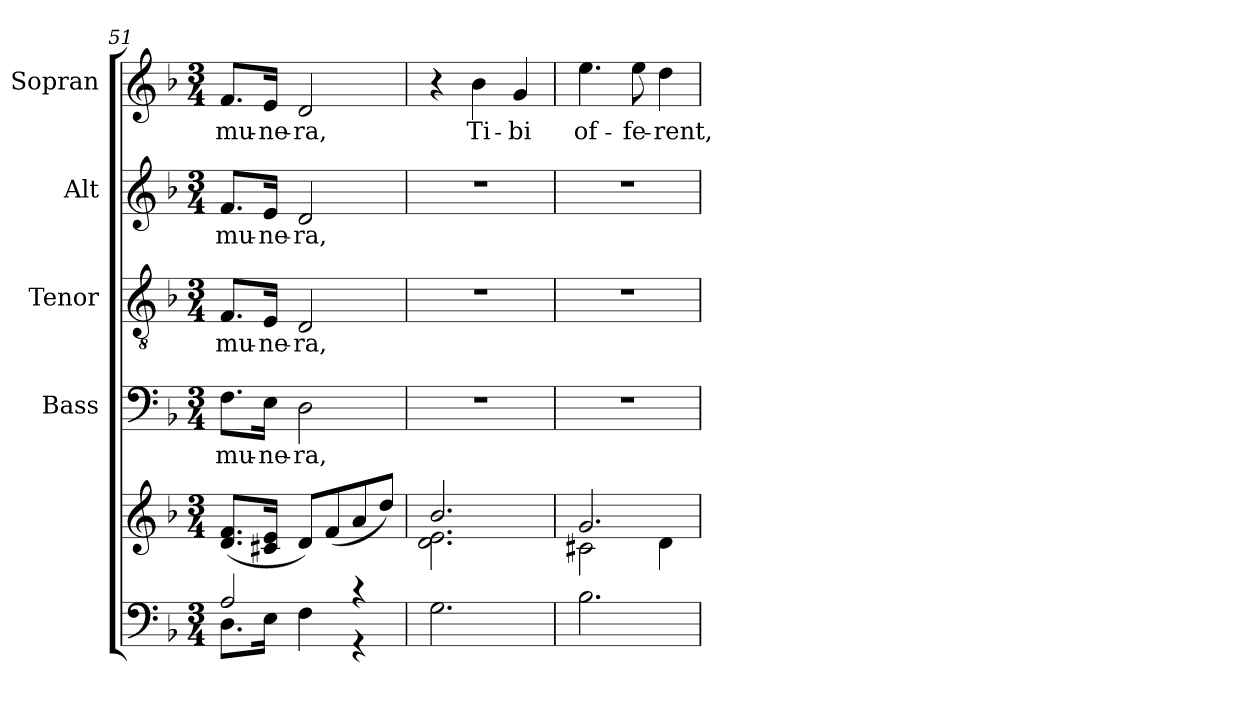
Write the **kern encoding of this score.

**kern	**kern	**kern	**text	**kern	**text	**kern	**text	**kern	**text
*part5	*part5	*part4	*part4	*part3	*part3	*part2	*part2	*part1	*part1
*staff6	*staff5	*staff4	*staff4	*staff3	*staff3	*staff2	*staff2	*staff1	*staff1
*	*	*I"Bass	*	*I"Tenor	*	*I"Alt	*	*I"Sopran	*
*	*	*I'B.	*	*I'T.	*	*I'A.	*	*I'S.	*
*clefF4	*clefG2	*clefF4	*	*clefGv2	*	*clefG2	*	*clefG2	*
*k[b-]	*k[b-]	*k[b-]	*	*k[b-]	*	*k[b-]	*	*k[b-]	*
*F:	*F:	*F:	*	*F:	*	*F:	*	*F:	*
*M3/4	*M3/4	*M3/4	*	*M3/4	*	*M3/4	*	*M3/4	*
=51	=51	=51	=51	=51	=51	=51	=51	=51	=51
*^	*	*	*	*	*	*	*	*	*
!	!	!	!	!LO:LY:b	!	!LO:LY:b	!	!LO:LY:b	!	!LO:LY:b
2A/	8.D\L	(<8.d/ 8.f/L	8.F\L	mu-	8.F/L	mu-	8.f/L	mu-	8.f/L	mu-
!	!	!	!	!LO:LY:b	!	!LO:LY:b	!	!LO:LY:b	!	!LO:LY:b
.	16E\Jk	16c#X/ 16e/Jk	16E\Jk	-ne-	16E/Jk	-ne-	16e/Jk	-ne-	16e/Jk	-ne-
!	!	!	!	!LO:LY:b	!	!LO:LY:b	!	!LO:LY:b	!	!LO:LY:b
.	4F\	8d/L)	2D\	-ra,	2D/	-ra,	2d/	-ra,	2d/	-ra,
.	.	(<8f/	.	.	.	.	.	.	.	.
4r	4r	8a/	.	.	.	.	.	.	.	.
.	.	8dd/J)	.	.	.	.	.	.	.	.
*v	*v	*	*	*	*	*	*	*	*	*
=52	=52	=52	=52	=52	=52	=52	=52	=52	=52
*	*^	*	*	*	*	*	*	*	*
2.G\	2.b-/	2.d\ 2.e\	2.r	.	2.r	.	2.r	.	4r	.
!	!	!	!	!	!	!	!	!	!	!LO:LY:b
.	.	.	.	.	.	.	.	.	4b-\	Ti-
!	!	!	!	!	!	!	!	!	!	!LO:LY:b
.	.	.	.	.	.	.	.	.	4g/	-bi
!!LO:PB:g=z
=53	=53	=53	=53	=53	=53	=53	=53	=53	=53	=53
!	!	!	!	!	!	!	!	!	!	!LO:LY:b
2.B-\	2.g/	2c#X\	2.r	.	2.r	.	2.r	.	4.ee\	of-
!	!	!	!	!	!	!	!	!	!	!LO:LY:b
.	.	.	.	.	.	.	.	.	8ee\	-fe-
!	!	!	!	!	!	!	!	!	!	!LO:LY:b
.	.	4d\	.	.	.	.	.	.	4dd\	-rent,
*	*v	*v	*	*	*	*	*	*	*	*
=	=	=	=	=	=	=	=	=	=
*-	*-	*-	*-	*-	*-	*-	*-	*-	*-
